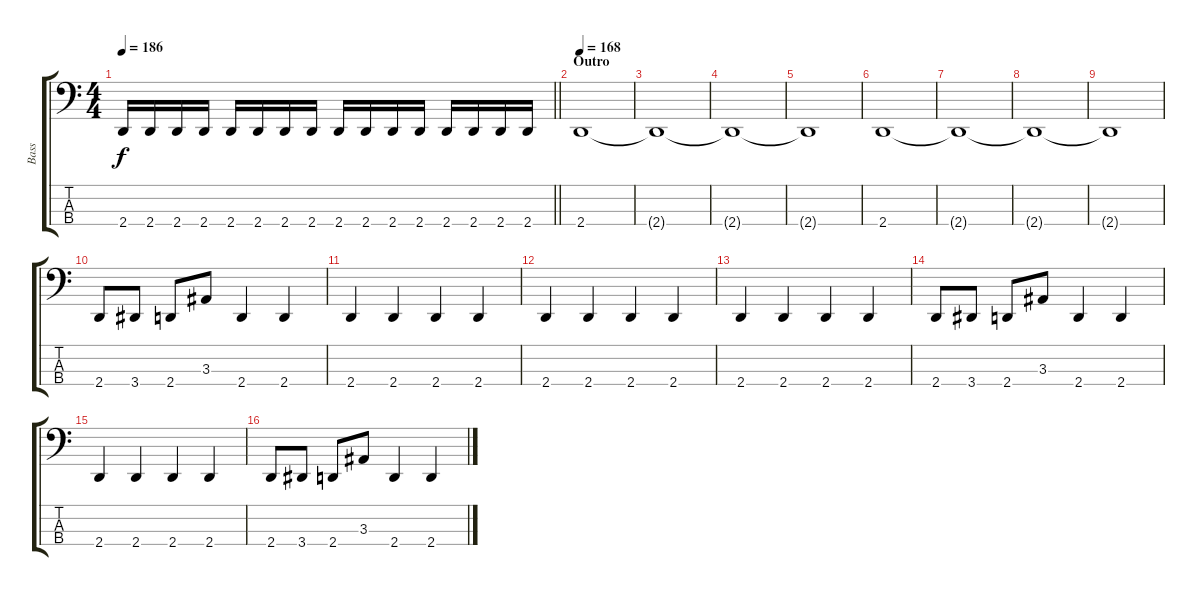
\track ("Bass" "Bass") {instrument electricbasspick}
\staff {score tabs}
\tuning (F2 C2 G1 C1) {hide}
\ts (4 4)
\tempo 186
\clef f4
\barLineRight lightlight
\ks c
2.4.16{dy f} 2.4.16 2.4.16 2.4.16 2.4.16 2.4.16 2.4.16 2.4.16 2.4.16 2.4.16 2.4.16 2.4.16 2.4.16 2.4.16 2.4.16 2.4.16 |
\section ("" "Outro")
\tempo 168
2.4.1 |
2.4{t}.1 |
2.4{t}.1 |
2.4{t}.1 |
2.4.1 |
2.4{t}.1 |
2.4{t}.1 |
2.4{t}.1 |
2.4.8 3.4.8 2.4.8 3.3.8 2.4.4 2.4.4 |
2.4.4 2.4.4 2.4.4 2.4.4 |
2.4.4 2.4.4 2.4.4 2.4.4 |
2.4.4 2.4.4 2.4.4 2.4.4 |
2.4.8 3.4.8 2.4.8 3.3.8 2.4.4 2.4.4 |
2.4.4 2.4.4 2.4.4 2.4.4 |
2.4.8 3.4.8 2.4.8 3.3.8 2.4.4 2.4.4
